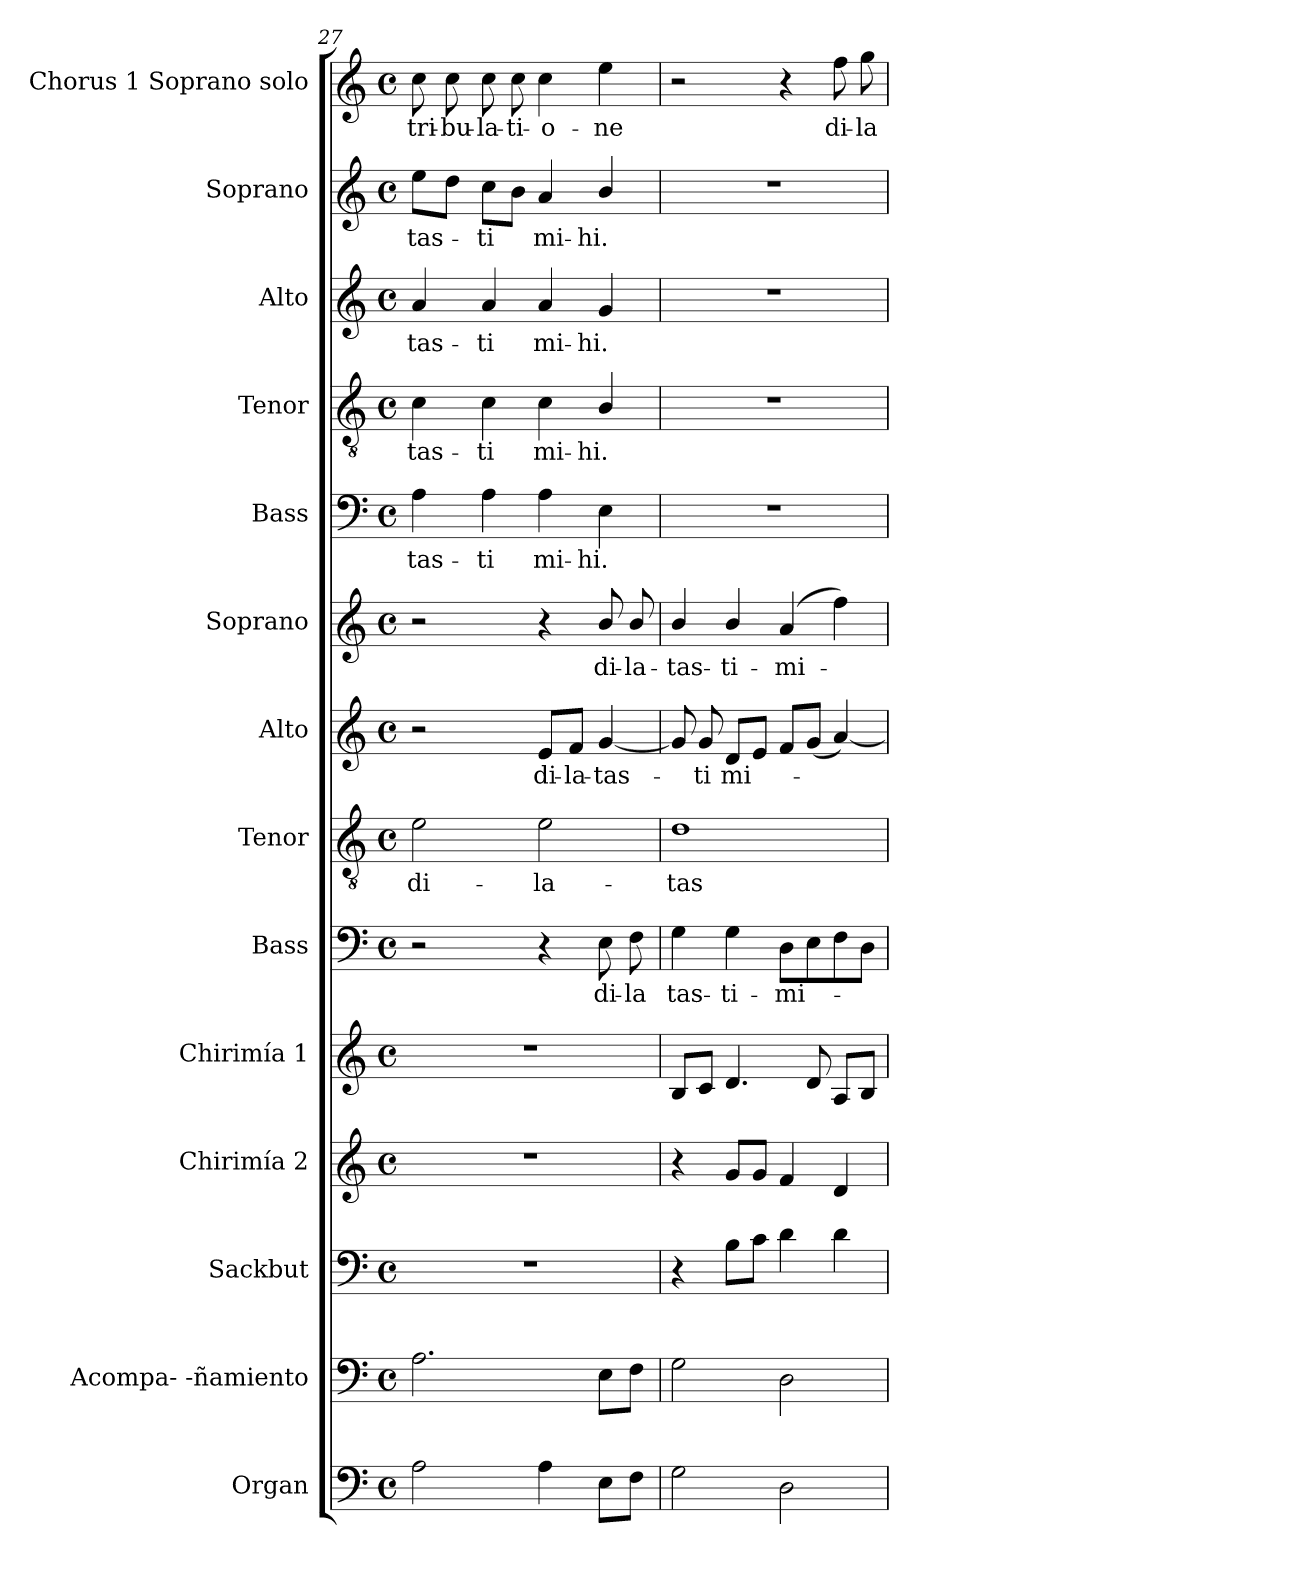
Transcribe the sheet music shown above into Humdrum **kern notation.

**kern	**kern	**kern	**kern	**kern	**kern	**text	**kern	**text	**kern	**text	**kern	**text	**kern	**text	**kern	**text	**kern	**text	**kern	**text	**kern	**text
*part14	*part13	*part12	*part11	*part10	*part9	*part9	*part8	*part8	*part7	*part7	*part6	*part6	*part5	*part5	*part4	*part4	*part3	*part3	*part2	*part2	*part1	*part1
*staff14	*staff13	*staff12	*staff11	*staff10	*staff9	*staff9	*staff8	*staff8	*staff7	*staff7	*staff6	*staff6	*staff5	*staff5	*staff4	*staff4	*staff3	*staff3	*staff2	*staff2	*staff1	*staff1
*I"Organ	*I"Acompa- -ñamiento	*I"Sackbut	*I"Chirimía 2	*I"Chirimía 1	*I"Bass	*	*I"Tenor	*	*I"Alto	*	*I"Soprano	*	*I"Bass	*	*I"Tenor	*	*I"Alto	*	*I"Soprano	*	*I"Chorus 1 Soprano solo	*
*I'Org.	*I'Ac.	*I'Scbt.	*I'Chi.	*I'Chi.	*I'B.	*	*I'T.	*	*I'A.	*	*I'S.	*	*I'B.	*	*I'T.	*	*I'A.	*	*I'S.	*	*I'S.	*
*clefF4	*clefF4	*clefF4	*clefG2	*clefG2	*clefF4	*	*clefGv2	*	*clefG2	*	*clefG2	*	*clefF4	*	*clefGv2	*	*clefG2	*	*clefG2	*	*clefG2	*
*	*	*	*	*	*	*	*ITrd7c12	*	*	*	*	*	*	*	*ITrd7c12	*	*	*	*	*	*	*
*k[]	*k[]	*k[]	*k[]	*k[]	*k[]	*	*k[]	*	*k[]	*	*k[]	*	*k[]	*	*k[]	*	*k[]	*	*k[]	*	*k[]	*
*C:	*C:	*C:	*C:	*C:	*C:	*	*C:	*	*C:	*	*C:	*	*C:	*	*C:	*	*C:	*	*C:	*	*C:	*
*M4/4	*M4/4	*M4/4	*M4/4	*M4/4	*M4/4	*	*M4/4	*	*M4/4	*	*M4/4	*	*M4/4	*	*M4/4	*	*M4/4	*	*M4/4	*	*M4/4	*
*met(c)	*met(c)	*met(c)	*met(c)	*met(c)	*met(c)	*	*met(c)	*	*met(c)	*	*met(c)	*	*met(c)	*	*met(c)	*	*met(c)	*	*met(c)	*	*met(c)	*
=27	=27	=27	=27	=27	=27	=27	=27	=27	=27	=27	=27	=27	=27	=27	=27	=27	=27	=27	=27	=27	=27	=27
!	!	!	!	!	!	!	!	!LO:LY:b:color=#000000	!	!	!	!	!	!	!	!	!	!	!	!	!	!
!	!	!	!	!	!	!	!	!	!	!	!	!	!	!LO:LY:b:color=#000000	!	!	!	!	!	!	!	!
!	!	!	!	!	!	!	!	!	!	!	!	!	!	!	!	!LO:LY:b:color=#000000	!	!	!	!	!	!
!	!	!	!	!	!	!	!	!	!	!	!	!	!	!	!	!	!	!LO:LY:b:color=#000000	!	!	!	!
!	!	!	!	!	!	!	!	!	!	!	!	!	!	!	!	!	!	!	!	!LO:LY:b:color=#000000	!	!
!	!	!	!	!	!	!	!	!	!	!	!	!	!	!	!	!	!	!	!	!	!	!LO:LY:b:color=#000000
2Ai\	2.Ai\	1r	1r	1r	2r	.	2Ei\	di-	2r	.	2r	.	4Ai\	-tas-	4Ci\	-tas-	4ai/	-tas-	8eei\L	-tas-	8cci\	tri-
!	!	!	!	!	!	!	!	!	!	!	!	!	!	!	!	!	!	!	!	!	!	!LO:LY:b:color=#000000
.	.	.	.	.	.	.	.	.	.	.	.	.	.	.	.	.	.	.	8ddi\J	.	8cci\	-bu-
!	!	!	!	!	!	!	!	!	!	!	!	!	!	!LO:LY:b:color=#000000	!	!	!	!	!	!	!	!
!	!	!	!	!	!	!	!	!	!	!	!	!	!	!	!	!LO:LY:b:color=#000000	!	!	!	!	!	!
!	!	!	!	!	!	!	!	!	!	!	!	!	!	!	!	!	!	!LO:LY:b:color=#000000	!	!	!	!
!	!	!	!	!	!	!	!	!	!	!	!	!	!	!	!	!	!	!	!	!LO:LY:b:color=#000000	!	!
!	!	!	!	!	!	!	!	!	!	!	!	!	!	!	!	!	!	!	!	!	!	!LO:LY:b:color=#000000
.	.	.	.	.	.	.	.	.	.	.	.	.	4Ai\	-ti	4Ci\	-ti	4ai/	-ti	8cci\L	-ti	8cci\	-la-
!	!	!	!	!	!	!	!	!	!	!	!	!	!	!	!	!	!	!	!	!	!	!LO:LY:b:color=#000000
.	.	.	.	.	.	.	.	.	.	.	.	.	.	.	.	.	.	.	8bi\J	.	8cci\	-ti-
!	!	!	!	!	!	!	!	!LO:LY:b:color=#000000	!	!	!	!	!	!	!	!	!	!	!	!	!	!
!	!	!	!	!	!	!	!	!	!	!LO:LY:b:color=#000000	!	!	!	!	!	!	!	!	!	!	!	!
!	!	!	!	!	!	!	!	!	!	!	!	!	!	!LO:LY:b:color=#000000	!	!	!	!	!	!	!	!
!	!	!	!	!	!	!	!	!	!	!	!	!	!	!	!	!LO:LY:b:color=#000000	!	!	!	!	!	!
!	!	!	!	!	!	!	!	!	!	!	!	!	!	!	!	!	!	!LO:LY:b:color=#000000	!	!	!	!
!	!	!	!	!	!	!	!	!	!	!	!	!	!	!	!	!	!	!	!	!LO:LY:b:color=#000000	!	!
!	!	!	!	!	!	!	!	!	!	!	!	!	!	!	!	!	!	!	!	!	!	!LO:LY:b:color=#000000
4Ai\	.	.	.	.	4r	.	2Ei\	-la-	8ei/L	di-	4r	.	4Ai\	mi-	4Ci\	mi-	4ai/	mi-	4ai/	mi-	4cci\	-o-
!	!	!	!	!	!	!	!	!	!	!LO:LY:b:color=#000000	!	!	!	!	!	!	!	!	!	!	!	!
.	.	.	.	.	.	.	.	.	8fi/J	-la-	.	.	.	.	.	.	.	.	.	.	.	.
!	!	!	!	!	!	!LO:LY:b:color=#000000	!	!	!	!	!	!	!	!	!	!	!	!	!	!	!	!
!	!	!	!	!	!	!	!	!	!	!LO:LY:b:color=#000000	!	!	!	!	!	!	!	!	!	!	!	!
!	!	!	!	!	!	!	!	!	!	!	!	!LO:LY:b:color=#000000	!	!	!	!	!	!	!	!	!	!
!	!	!	!	!	!	!	!	!	!	!	!	!	!	!LO:LY:b:color=#000000	!	!	!	!	!	!	!	!
!	!	!	!	!	!	!	!	!	!	!	!	!	!	!	!	!LO:LY:b:color=#000000	!	!	!	!	!	!
!	!	!	!	!	!	!	!	!	!	!	!	!	!	!	!	!	!	!LO:LY:b:color=#000000	!	!	!	!
!	!	!	!	!	!	!	!	!	!	!	!	!	!	!	!	!	!	!	!	!LO:LY:b:color=#000000	!	!
!	!	!	!	!	!	!	!	!	!	!	!	!	!	!	!	!	!	!	!	!	!	!LO:LY:b:color=#000000
8Ei\L	8Ei\L	.	.	.	8Ei\	di-	.	.	[4gi/	-tas-	8bi/	di-	4Ei\	-hi.	4BBi/	-hi.	4gi/	-hi.	4bi/	-hi.	4eei\	-ne
!	!	!	!	!	!	!LO:LY:b:color=#000000	!	!	!	!	!	!	!	!	!	!	!	!	!	!	!	!
!	!	!	!	!	!	!	!	!	!	!	!	!LO:LY:b:color=#000000	!	!	!	!	!	!	!	!	!	!
8Fi\J	8Fi\J	.	.	.	8Fi\	-la	.	.	.	.	8bi/	-la-	.	.	.	.	.	.	.	.	.	.
=28	=28	=28	=28	=28	=28	=28	=28	=28	=28	=28	=28	=28	=28	=28	=28	=28	=28	=28	=28	=28	=28	=28
!	!	!	!	!	!	!LO:LY:b:color=#000000	!	!	!	!	!	!	!	!	!	!	!	!	!	!	!	!
!	!	!	!	!	!	!	!	!LO:LY:b:color=#000000	!	!	!	!	!	!	!	!	!	!	!	!	!	!
!	!	!	!	!	!	!	!	!	!	!	!	!LO:LY:b:color=#000000	!	!	!	!	!	!	!	!	!	!
2Gi\	2Gi\	4r	4r	8Bi/L	4Gi\	tas-	1Di	-tas-	8gi/]	.	4bi/	-tas-	1r	.	1r	.	1r	.	1r	.	2r	.
!	!	!	!	!	!	!	!	!	!	!LO:LY:b:color=#000000	!	!	!	!	!	!	!	!	!	!	!	!
.	.	.	.	8ci/J	.	.	.	.	8gi/	-ti	.	.	.	.	.	.	.	.	.	.	.	.
!	!	!	!	!	!	!LO:LY:b:color=#000000	!	!	!	!	!	!	!	!	!	!	!	!	!	!	!	!
!	!	!	!	!	!	!	!	!	!	!LO:LY:b:color=#000000	!	!	!	!	!	!	!	!	!	!	!	!
!	!	!	!	!	!	!	!	!	!	!	!	!LO:LY:b:color=#000000	!	!	!	!	!	!	!	!	!	!
.	.	8Bi\L	8gi/L	4.di/	4Gi\	-ti-	.	.	8di/L	mi-	4bi/	-ti-	.	.	.	.	.	.	.	.	.	.
.	.	8ci\J	8gi/J	.	.	.	.	.	8ei/J	.	.	.	.	.	.	.	.	.	.	.	.	.
!	!	!	!	!	!	!LO:LY:b:color=#000000	!	!	!	!	!	!	!	!	!	!	!	!	!	!	!	!
!	!	!	!	!	!	!	!	!	!	!	!	!LO:LY:b:color=#000000	!	!	!	!	!	!	!	!	!	!
2Di\	2Di\	4di\	4fi/	.	8Di\L	-mi-	.	.	8fi/L	.	(4ai/	-mi-	.	.	.	.	.	.	.	.	4r	.
.	.	.	.	8di/	8Ei\	.	.	.	(8gi/J	.	.	.	.	.	.	.	.	.	.	.	.	.
!	!	!	!	!	!	!	!	!	!	!	!	!	!	!	!	!	!	!	!	!	!	!LO:LY:b:color=#000000
.	.	4di\	4di/	8Ai/L	8Fi\	.	.	.	[4ai/)	.	4ffi\)	.	.	.	.	.	.	.	.	.	8ffi\	di-
!	!	!	!	!	!	!	!	!	!	!	!	!	!	!	!	!	!	!	!	!	!	!LO:LY:b:color=#000000
.	.	.	.	8Bi/J	8Di\J	.	.	.	.	.	.	.	.	.	.	.	.	.	.	.	8ggi\	-la-
=	=	=	=	=	=	=	=	=	=	=	=	=	=	=	=	=	=	=	=	=	=	=
*-	*-	*-	*-	*-	*-	*-	*-	*-	*-	*-	*-	*-	*-	*-	*-	*-	*-	*-	*-	*-	*-	*-
